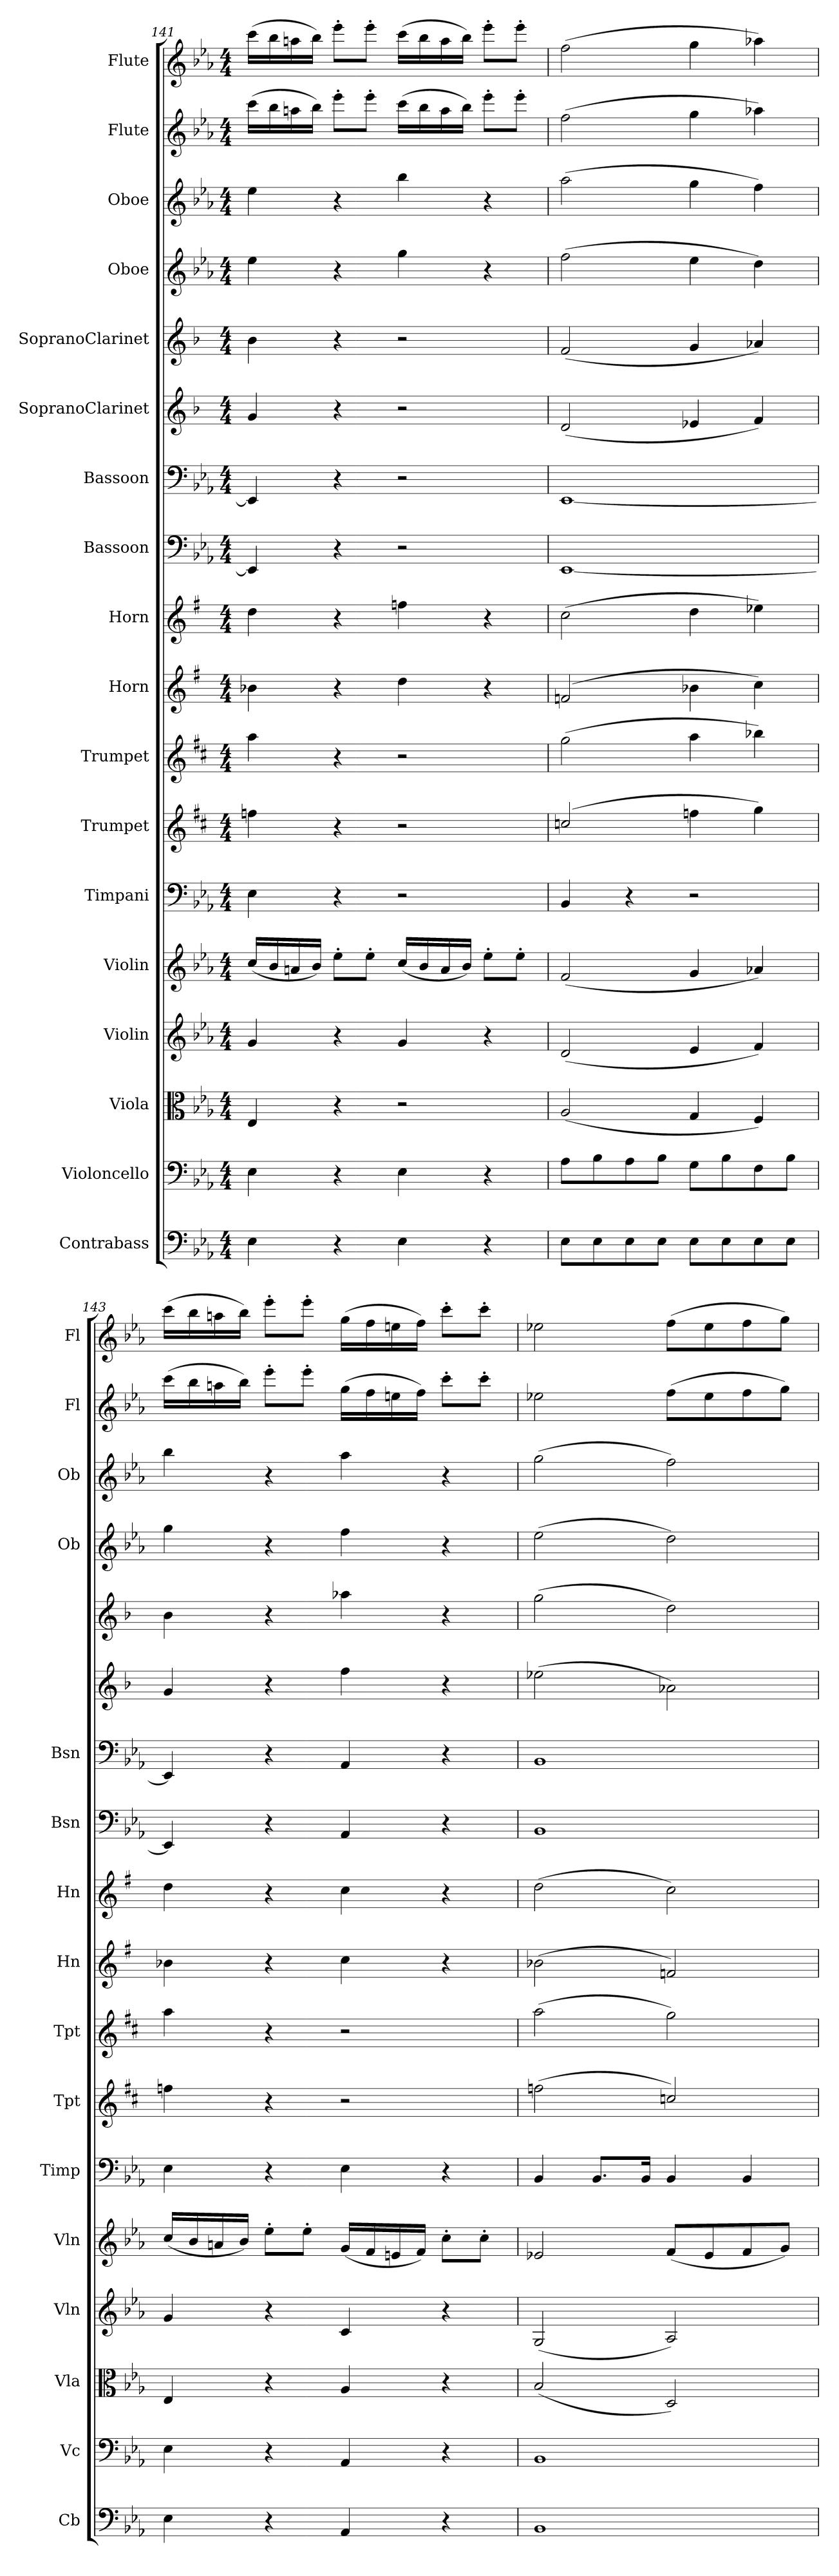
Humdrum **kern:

**kern	**kern	**kern	**kern	**kern	**kern	**kern	**kern	**kern	**kern	**kern	**kern	**kern	**kern	**kern	**kern	**kern	**kern
*part18	*part17	*part16	*part15	*part14	*part13	*part12	*part11	*part10	*part9	*part8	*part7	*part6	*part5	*part4	*part3	*part2	*part1
*staff18	*staff17	*staff16	*staff15	*staff14	*staff13	*staff12	*staff11	*staff10	*staff9	*staff8	*staff7	*staff6	*staff5	*staff4	*staff3	*staff2	*staff1
*I"Contrabass	*I"Violoncello	*I"Viola	*I"Violin	*I"Violin	*I"Timpani	*I"Trumpet	*I"Trumpet	*I"Horn	*I"Horn	*I"Bassoon	*I"Bassoon	*I"SopranoClarinet	*I"SopranoClarinet	*I"Oboe	*I"Oboe	*I"Flute	*I"Flute
*I'Cb	*I'Vc	*I'Vla	*I'Vln	*I'Vln	*I'Timp	*I'Tpt	*I'Tpt	*I'Hn	*I'Hn	*I'Bsn	*I'Bsn	*	*	*I'Ob	*I'Ob	*I'Fl	*I'Fl
*clefF4	*clefF4	*clefC3	*clefG2	*clefG2	*clefF4	*clefG2	*clefG2	*clefG2	*clefG2	*clefF4	*clefF4	*clefG2	*clefG2	*clefG2	*clefG2	*clefG2	*clefG2
*ITrd7c12	*	*	*	*	*	*ITrd1c2	*ITrd1c2	*ITrd4c7	*ITrd4c7	*	*	*	*	*	*	*	*
*k[b-e-a-]	*k[b-e-a-]	*k[b-e-a-]	*k[b-e-a-]	*k[b-e-a-]	*k[b-e-a-]	*k[]	*k[]	*k[]	*k[]	*k[b-e-a-]	*k[b-e-a-]	*k[b-]	*k[b-]	*k[b-e-a-]	*k[b-e-a-]	*k[b-e-a-]	*k[b-e-a-]
*M4/4	*M4/4	*M4/4	*M4/4	*M4/4	*M4/4	*M4/4	*M4/4	*M4/4	*M4/4	*M4/4	*M4/4	*M4/4	*M4/4	*M4/4	*M4/4	*M4/4	*M4/4
=141	=141	=141	=141	=141	=141	=141	=141	=141	=141	=141	=141	=141	=141	=141	=141	=141	=141
4EE-\	4E-\	4E-/	4g/	(<16cc/LL	4E-\	4ee-X\	4gg\	4e-X\	4g\	4EE-/]	4EE-/]	4g/	4b-\	4ee-\	4ee-\	(>16ccc\LL	(>16ccc\LL
.	.	.	.	16b-/	.	.	.	.	.	.	.	.	.	.	.	16bb-\	16bb-\
.	.	.	.	16an/	.	.	.	.	.	.	.	.	.	.	.	16aan\	16aan\
.	.	.	.	16b-/JJ)	.	.	.	.	.	.	.	.	.	.	.	16bb-\JJ)	16bb-\JJ)
4r	4r	4r	4r	8ee-'\L	4r	4r	4r	4r	4r	4r	4r	4r	4r	4r	4r	8eee-'\L	8eee-'\L
.	.	.	.	8ee-'\J	.	.	.	.	.	.	.	.	.	.	.	8eee-'\J	8eee-'\J
4EE-\	4E-\	2r	4g/	(<16cc/LL	2r	2r	2r	4g\	4b-X\	2r	2r	2r	2r	4gg\	4bb-\	(>16ccc\LL	(>16ccc\LL
.	.	.	.	16b-/	.	.	.	.	.	.	.	.	.	.	.	16bb-\	16bb-\
.	.	.	.	16a/	.	.	.	.	.	.	.	.	.	.	.	16aa\	16aa\
.	.	.	.	16b-/JJ)	.	.	.	.	.	.	.	.	.	.	.	16bb-\JJ)	16bb-\JJ)
4r	4r	.	4r	8ee-'\L	.	.	.	4r	4r	.	.	.	.	4r	4r	8eee-'\L	8eee-'\L
.	.	.	.	8ee-'\J	.	.	.	.	.	.	.	.	.	.	.	8eee-'\J	8eee-'\J
=142	=142	=142	=142	=142	=142	=142	=142	=142	=142	=142	=142	=142	=142	=142	=142	=142	=142
8EE-\L	8A-\L	(<2A-/	(<2d/	(<2f/	4BB-/	(>2b-X/	(>2ff\	(>2B-X/	(>2f\	[1EE-	[1EE-	(<2d/	(<2f/	(>2ff\	(>2aa-\	(>2ff\	(>2ff\
8EE-\	8B-\	.	.	.	.	.	.	.	.	.	.	.	.	.	.	.	.
8EE-\	8A-\	.	.	.	4r	.	.	.	.	.	.	.	.	.	.	.	.
8EE-\J	8B-\J	.	.	.	.	.	.	.	.	.	.	.	.	.	.	.	.
8EE-\L	8G\L	4G/	4e-/	4g/	2r	4ee-X\	4gg\	4e-X\	4g\	.	.	4e-X/	4g/	4ee-\	4gg\	4gg\	4gg\
8EE-\	8B-\	.	.	.	.	.	.	.	.	.	.	.	.	.	.	.	.
8EE-\	8F\	4F/)	4f/)	4a-X/)	.	4ff\)	4aa-X\)	4f\)	4a-X\)	.	.	4f/)	4a-X/)	4dd\)	4ff\)	4aa-X\)	4aa-X\)
8EE-\J	8B-\J	.	.	.	.	.	.	.	.	.	.	.	.	.	.	.	.
=143	=143	=143	=143	=143	=143	=143	=143	=143	=143	=143	=143	=143	=143	=143	=143	=143	=143
4EE-\	4E-\	4E-/	4g/	(<16cc/LL	4E-\	4ee-X\	4gg\	4e-X\	4g\	4EE-/]	4EE-/]	4g/	4b-\	4gg\	4bb-\	(>16ccc\LL	(>16ccc\LL
.	.	.	.	16b-/	.	.	.	.	.	.	.	.	.	.	.	16bb-\	16bb-\
.	.	.	.	16an/	.	.	.	.	.	.	.	.	.	.	.	16aan\	16aan\
.	.	.	.	16b-/JJ)	.	.	.	.	.	.	.	.	.	.	.	16bb-\JJ)	16bb-\JJ)
4r	4r	4r	4r	8ee-'\L	4r	4r	4r	4r	4r	4r	4r	4r	4r	4r	4r	8eee-'\L	8eee-'\L
.	.	.	.	8ee-'\J	.	.	.	.	.	.	.	.	.	.	.	8eee-'\J	8eee-'\J
4AAA-/	4AA-/	4A-/	4c/	(<16g/LL	4E-\	2r	2r	4f\	4f\	4AA-/	4AA-/	4ff\	4aa-X\	4ff\	4aa-\	(>16gg\LL	(>16gg\LL
.	.	.	.	16f/	.	.	.	.	.	.	.	.	.	.	.	16ff\	16ff\
.	.	.	.	16en/	.	.	.	.	.	.	.	.	.	.	.	16een\	16een\
.	.	.	.	16f/JJ)	.	.	.	.	.	.	.	.	.	.	.	16ff\JJ)	16ff\JJ)
4r	4r	4r	4r	8cc'\L	4r	.	.	4r	4r	4r	4r	4r	4r	4r	4r	8ccc'\L	8ccc'\L
.	.	.	.	8cc'\J	.	.	.	.	.	.	.	.	.	.	.	8ccc'\J	8ccc'\J
=144	=144	=144	=144	=144	=144	=144	=144	=144	=144	=144	=144	=144	=144	=144	=144	=144	=144
1BBB-	1BB-	(<2B-/	(<2G/	2e-X/	4BB-/	(>2ee-X\	(>2gg\	(>2e-X\	(>2g\	1BB-	1BB-	(>2ee-X\	(>2gg\	(>2ee-\	(>2gg\	2ee-X\	2ee-X\
.	.	.	.	.	8.BB-/L	.	.	.	.	.	.	.	.	.	.	.	.
.	.	.	.	.	16BB-/Jk	.	.	.	.	.	.	.	.	.	.	.	.
.	.	2D/)	2A-/)	(<8f/L	4BB-/	2b-X/)	2ff\)	2B-X/)	2f\)	.	.	2a-X\)	2dd\)	2dd\)	2ff\)	(>8ff\L	(>8ff\L
.	.	.	.	8e-/	.	.	.	.	.	.	.	.	.	.	.	8ee-\	8ee-\
.	.	.	.	8f/	4BB-/	.	.	.	.	.	.	.	.	.	.	8ff\	8ff\
.	.	.	.	8g/J)	.	.	.	.	.	.	.	.	.	.	.	8gg\J)	8gg\J)
=	=	=	=	=	=	=	=	=	=	=	=	=	=	=	=	=	=
*-	*-	*-	*-	*-	*-	*-	*-	*-	*-	*-	*-	*-	*-	*-	*-	*-	*-
